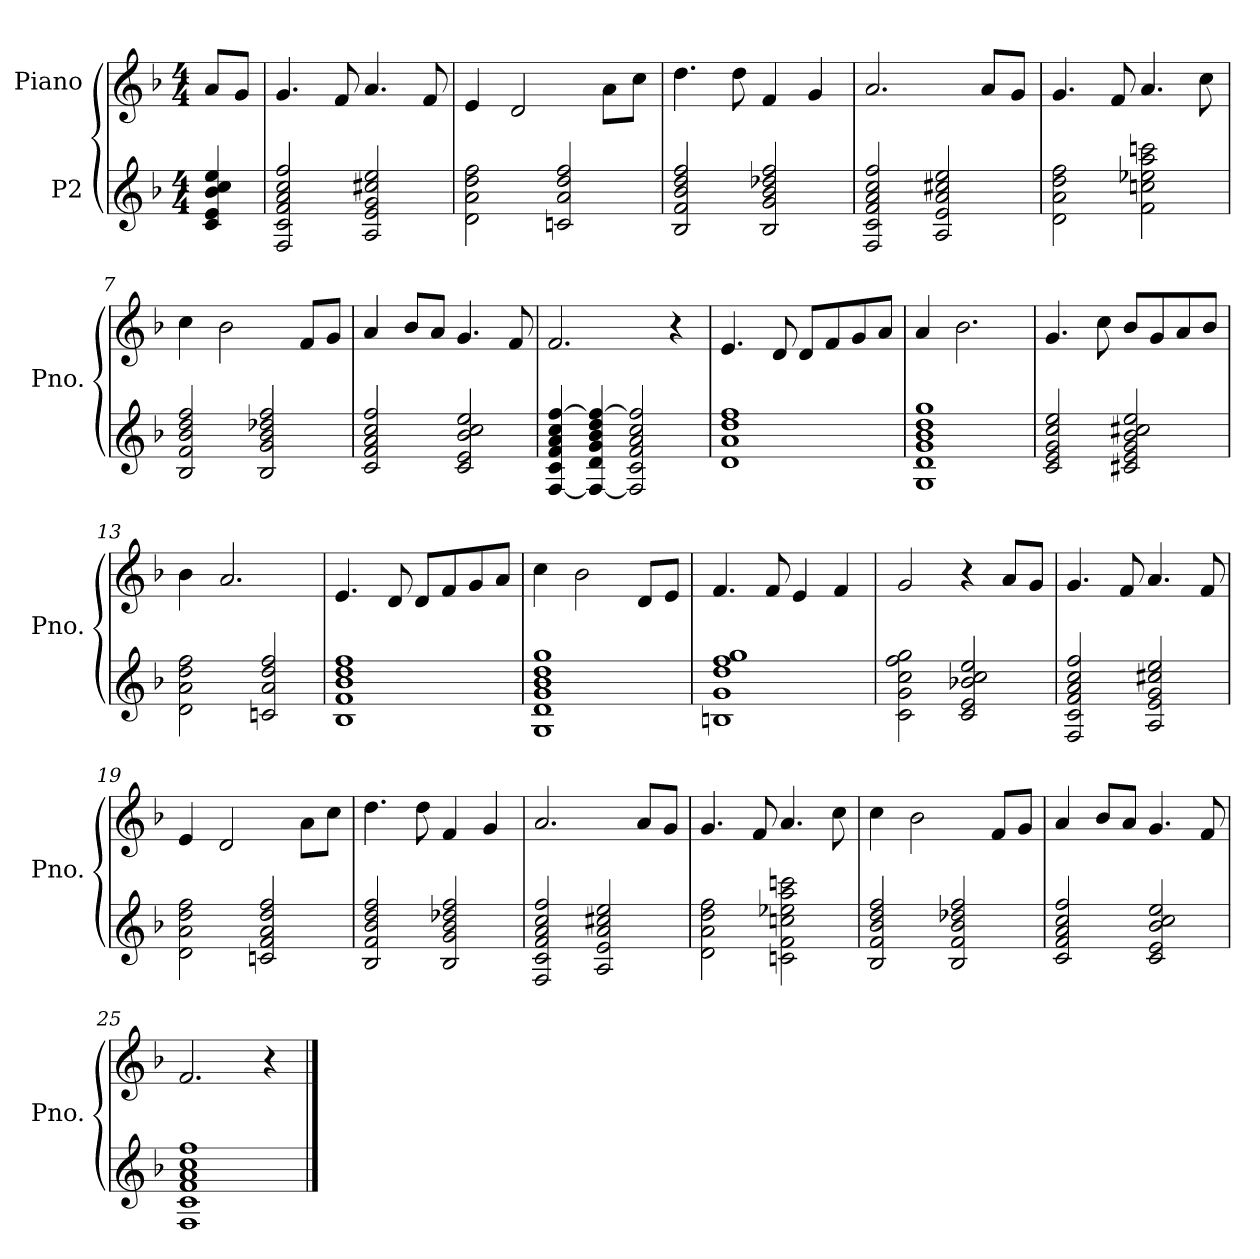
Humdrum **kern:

**kern	**kern
*part2	*part1
*staff2	*staff1
*I"P2	*I"Piano
*	*I'Pno.
!!LO:PB:g=z
*clefG2	*clefG2
*ITrd7c12	*
*k[b-]	*k[b-]
*F:	*F:
*M4/4	*M4/4
=1	=1
4Ci/ 4Ei 4B-i 4ci 4ei	8ai/L
.	8gi/J
=2	=2
2FFi/ 2Ci 2Fi 2Ai 2ci 2fi	4.gi/
.	8fi/
2AAi/ 2Ei 2Gi 2c#Xi 2ei	4.ai/
.	8fi/
=3	=3
2Di\ 2Ai 2di 2fi	4ei/
.	2di/
2Cni/ 2Ai 2di 2fi	.
.	8ai\L
.	8cci\J
=4	=4
2BB-i/ 2Fi 2B-i 2di 2fi	4.ddi\
.	8ddi\
2BB-i/ 2Gi 2B-i 2d-Xi 2fi	4fi/
.	4gi/
=5	=5
2FFi/ 2Ci 2Fi 2Ai 2ci 2fi	2.ai/
2AAi/ 2Ei 2Ai 2c#Xi 2ei	.
.	8ai/L
.	8gi/J
=6	=6
2Di\ 2Ai 2di 2fi	4.gi/
.	8fi/
2Fi\ 2cni 2e-Xi 2ai 2ccni	4.ai/
.	8cci\
!!LO:LB:g=z
=7	=7
2BB-i/ 2Fi 2B-i 2di 2fi	4cci\
.	2b-i\
2BB-i/ 2Gi 2B-i 2d-Xi 2fi	.
.	8fi/L
.	8gi/J
=8	=8
2Ci/ 2Fi 2Ai 2ci 2fi	4ai/
.	8b-i/L
.	8ai/J
2Ci/ 2Ei 2B-i 2ci 2ei	4.gi/
.	8fi/
=9	=9
[<4FFi/ 4Ci 4Fi 4Ai 4ci [>4fi	2.fi/
4FFi/_< 4Di 4Gi 4B-i 4di 4fi_>	.
2FFi/] 2Ci 2Fi 2Ai 2ci 2fi]	.
.	4r
=10	=10
1Di 1Ai 1di 1fi	4.ei/
.	8di/
.	8di/L
.	8fi/
.	8gi/
.	8ai/J
=11	=11
1GGi 1Di 1Gi 1B-i 1di 1gi	4ai/
.	2.b-i\
!!LO:LB:g=z
=12	=12
2Ci/ 2Ei 2Gi 2ci 2ei	4.gi/
.	8cci\
2C#Xi/ 2Ei 2Gi 2B-i 2c#Xi 2ei	8b-i/L
.	8gi/
.	8ai/
.	8b-i/J
=13	=13
2Di\ 2Ai 2di 2fi	4b-i\
.	2.ai/
2Cni/ 2Ai 2di 2fi	.
=14	=14
1BB-i 1Fi 1B-i 1di 1fi	4.ei/
.	8di/
.	8di/L
.	8fi/
.	8gi/
.	8ai/J
=15	=15
1GGi 1Di 1Gi 1B-i 1di 1gi	4cci\
.	2b-i\
.	8di/L
.	8ei/J
=16	=16
1BBni 1Gi 1di 1fi 1gi	4.fi/
.	8fi/
.	4ei/
.	4fi/
!!LO:LB:g=z
=17	=17
2Ci\ 2Gi 2ci 2fi 2gi	2gi/
2Ci/ 2Ei 2B-Xi 2ci 2ei	4r
.	8ai/L
.	8gi/J
=18	=18
2FFi/ 2Ci 2Fi 2Ai 2ci 2fi	4.gi/
.	8fi/
2AAi/ 2Ei 2Gi 2c#Xi 2ei	4.ai/
.	8fi/
=19	=19
2Di\ 2Ai 2di 2fi	4ei/
.	2di/
2Cni/ 2Fi 2Ai 2di 2fi	.
.	8ai\L
.	8cci\J
=20	=20
2BB-i/ 2Fi 2B-i 2di 2fi	4.ddi\
.	8ddi\
2BB-i/ 2Gi 2B-i 2d-Xi 2fi	4fi/
.	4gi/
!!LO:PB:g=z
=21	=21
2FFi/ 2Ci 2Fi 2Ai 2ci 2fi	2.ai/
2AAi/ 2Ei 2Ai 2c#Xi 2ei	.
.	8ai/L
.	8gi/J
=22	=22
2Di\ 2Ai 2di 2fi	4.gi/
.	8fi/
2Cni\ 2Fi 2cni 2e-Xi 2ai 2ccni	4.ai/
.	8cci\
=23	=23
2BB-i/ 2Fi 2B-i 2di 2fi	4cci\
.	2b-i\
2BB-i/ 2Fi 2B-i 2d-Xi 2fi	.
.	8fi/L
.	8gi/J
=24	=24
2Ci/ 2Fi 2Ai 2ci 2fi	4ai/
.	8b-i/L
.	8ai/J
2Ci/ 2Ei 2B-i 2ci 2ei	4.gi/
.	8fi/
=25	=25
1FFi 1Ci 1Fi 1Ai 1ci 1fi	2.fi/
.	4r
==	==
*-	*-
